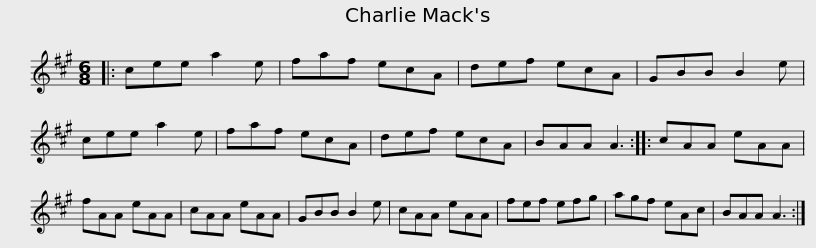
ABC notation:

X:1
L:1/8
M:6/8
I:linebreak $
K:A
V:1 treble
V:1
|: cee a2 e | faf ecA | def ecA | GBB B2 e | cee a2 e | %5
 faf ecA | def ecA |$ BAA A3 :: cAA eAA | fAA eAA | %10
 cAA eAA | GBB B2 e | cAA eAA | fef efg |$ agf eAc | %15
 BAA A3 :| %16
